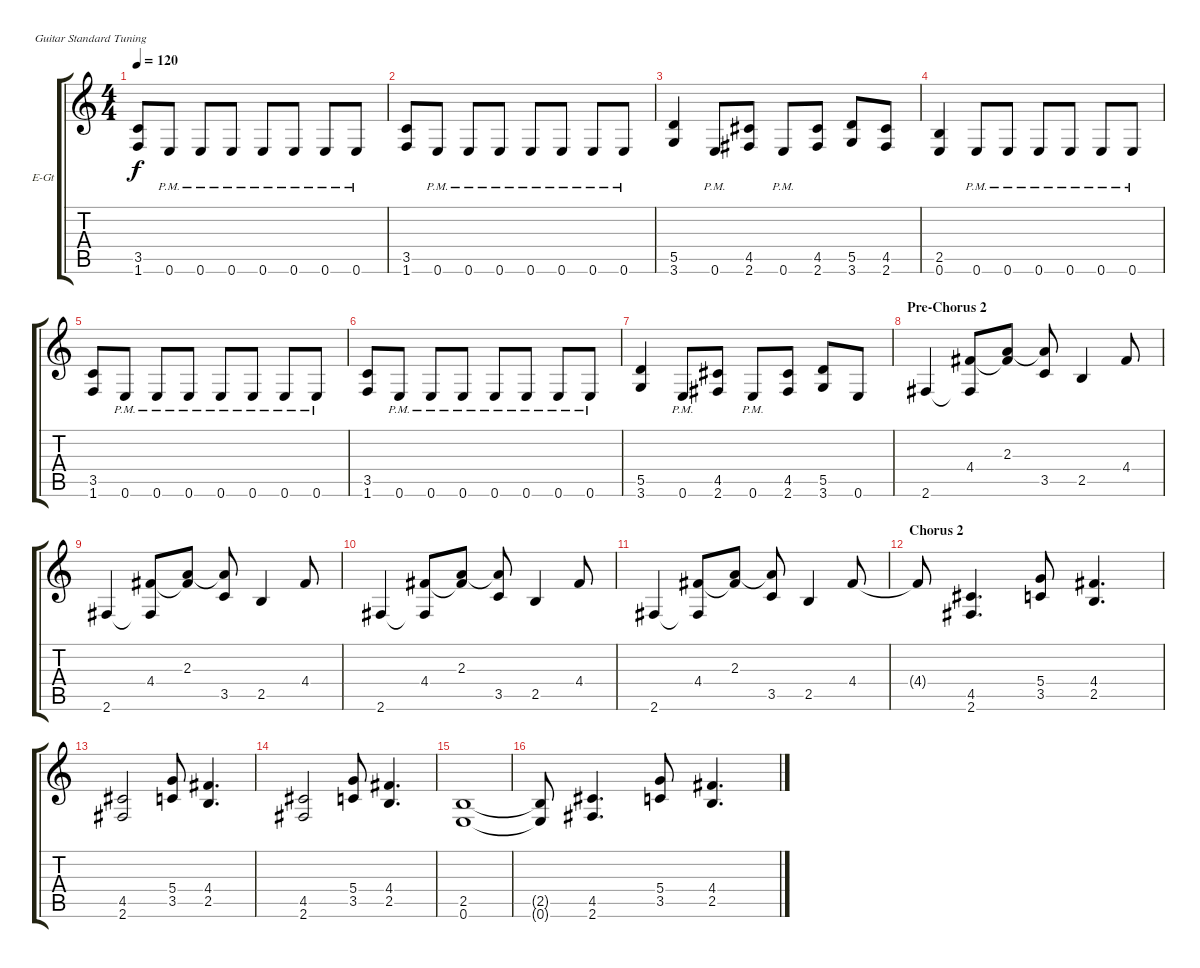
\bracketExtendMode groupsimilarinstruments
\firstSystemTrackNameOrientation horizontal
\otherSystemsTrackNameOrientation horizontal
\track ("James Rythm 2" "E-Gt") {instrument distortionguitar}
\staff {score tabs}
\tuning (E4 B3 G3 D3 A2 E2)
\ts (4 4)
\tempo 120
\clef g2
\ks c
(3.5 1.6).8{dy f} 0.6{pm}.8 0.6{pm}.8 0.6{pm}.8 0.6{pm}.8 0.6{pm}.8 0.6{pm}.8 0.6{pm}.8 |
(3.5 1.6).8 0.6{pm}.8 0.6{pm}.8 0.6{pm}.8 0.6{pm}.8 0.6{pm}.8 0.6{pm}.8 0.6{pm}.8 |
(5.5 3.6).4 0.6{pm}.8 (4.5 2.6).8 0.6{pm}.8 (4.5 2.6).8 (5.5 3.6).8 (4.5 2.6).8 |
(2.5 0.6).4 0.6{pm}.8 0.6{pm}.8 0.6{pm}.8 0.6{pm}.8 0.6{pm}.8 0.6{pm}.8 |
(3.5 1.6).8 0.6{pm}.8 0.6{pm}.8 0.6{pm}.8 0.6{pm}.8 0.6{pm}.8 0.6{pm}.8 0.6{pm}.8 |
(3.5 1.6).8 0.6{pm}.8 0.6{pm}.8 0.6{pm}.8 0.6{pm}.8 0.6{pm}.8 0.6{pm}.8 0.6{pm}.8 |
(5.5 3.6).4 0.6{pm}.8 (4.5 2.6).8 0.6{pm}.8 (4.5 2.6).8 (5.5 3.6).8 0.6.8 |
\section ("" "Pre-Chorus 2")
2.6.4 (4.4 2.6{t}).8 (2.3 4.4{t}).8 (2.3{t} 3.5).8 2.5.4 4.4.8 |
2.6.4 (4.4 2.6{t}).8 (2.3 4.4{t}).8 (2.3{t} 3.5).8 2.5.4 4.4.8 |
2.6.4 (4.4 2.6{t}).8 (2.3 4.4{t}).8 (2.3{t} 3.5).8 2.5.4 4.4.8 |
2.6.4 (4.4 2.6{t}).8 (2.3 4.4{t}).8 (2.3{t} 3.5).8 2.5.4 4.4.8 |
\section ("" "Chorus 2 ")
4.4{t}.8 (4.5 2.6).4{d} (5.4 3.5).8 (4.4 2.5).4{d} |
(4.5 2.6).2 (5.4 3.5).8 (4.4 2.5).4{d} |
(4.5 2.6).2 (5.4 3.5).8 (4.4 2.5).4{d} |
(2.5 0.6).1 |
(2.5{t} 0.6{t}).8 (4.5 2.6).4{d} (5.4 3.5).8 (4.4 2.5).4{d}
